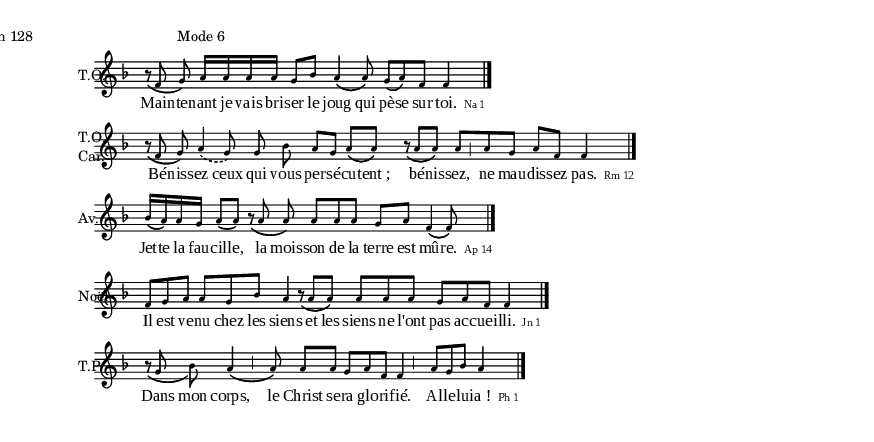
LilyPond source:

\version "2.14.0"
 \include "definitions.ly"
 \markup { \hspace #-10 \fill-line { "Psalm 128" "Mode 6" \null \null } }
\noPageBreak


\relative a' { 
	\new Staff {
		\cadenzaOn 		\key f \major
		\set Staff.instrumentName = \markup{ \center-column { T.O. } }
		\times 2/3 { r8_\( f g\) }
		a16[ a a a]
		g8[ bes]
		\times 2/3 { a4\( a8\) }
		\times 2/3 { g[\( a\) f] }
		f4
		\endBar
	}
	\addlyrics {
		 Main -- te -- nant je vais bri -- ser le joug qui pè -- se sur toi.
		\markup { \citation #"Na 1" }
	}
}
\relative a' { 
	\new Staff {
		\cadenzaOn 		\key f \major
		\set Staff.instrumentName = \markup{ \center-column { T.O. Car. } }
		\times 2/3 { r8_\( f g\) }
		\slurDashed
		a4(
		\times 2/3 { g8) g bes }
		a[ g]
		a[\( a\)]
		\pespace \pespace
		\times 2/3 { r8_\( a[ a]\) }
		\times 2/3 { a8[\cesurebasse \pespace a g] }
		a8[ f] f4
		\endBar
	}
	\addlyrics {
		Bé -- niss -- ez ceux qui vous per -- sé -- cu -- "tent ;" bé -- nis -- sez, ne mau -- dis -- sez pas.
		\markup { \citation #"Rm 12" }
	}
}

\relative a' { 
	\new Staff {
		\cadenzaOn 		\key f \major
		\set Staff.instrumentName = \markup{ \center-column { Av. } }
		bes16[\( a\) a g]
		a8[\( a\)]
		\pespace
		\times 2/3 { r_\( a a\) }
		\times 2/3 { a[ a a] }
		g[ a]
		\times 2/3 { f4\( f8\) }
		\endBar
	}
	\addlyrics {
		 Jet -- te  la fau -- cil -- le, la mois -- son de la terre est mû -- re.
		\markup { \citation #"Ap 14" }
	}
}


\relative a' { 
	\new Staff {
		\cadenzaOn 		\key f \major
		\set Staff.instrumentName = \markup{ \center-column { Noël } }
		\times 2/3 { f8[ g a] }
		\times 2/3 { a8[ g bes] } a4 \pespace
		\times 2/3 { r8_\( a[ a]\) }
		\times 2/3 { a8[ a a] }
		\times 2/3 { g8[ a f] } f4
		
		\endBar
	}
	\addlyrics {
		Il est ve -- nu chez les siens et les siens ne l'ont pas acc -- uei -- lli. 
		\markup { \citation #"Jn 1" }
	}
}
\relative a' { 
	\new Staff {
		\cadenzaOn 		\key f \major
		\set Staff.instrumentName = \markup{ \center-column { T.P.} }
		\times 2/3 { r8_\( g bes\) }
		\times 2/3 { a4\( \pespace \cesure \pespace a8\) }  a[ a]
		\times 2/3 { g[ a f] }
		f4 \cesure \pespace
		\times 2/3 {a8[ g bes]} a4
		\endBar
	}
	\addlyrics {
		Dans mon corps, le Christ se -- ra glo -- ri -- fié. Al -- le -- lu -- "ia !"
		\markup { \citation #"Ph 1" }
	}
}
